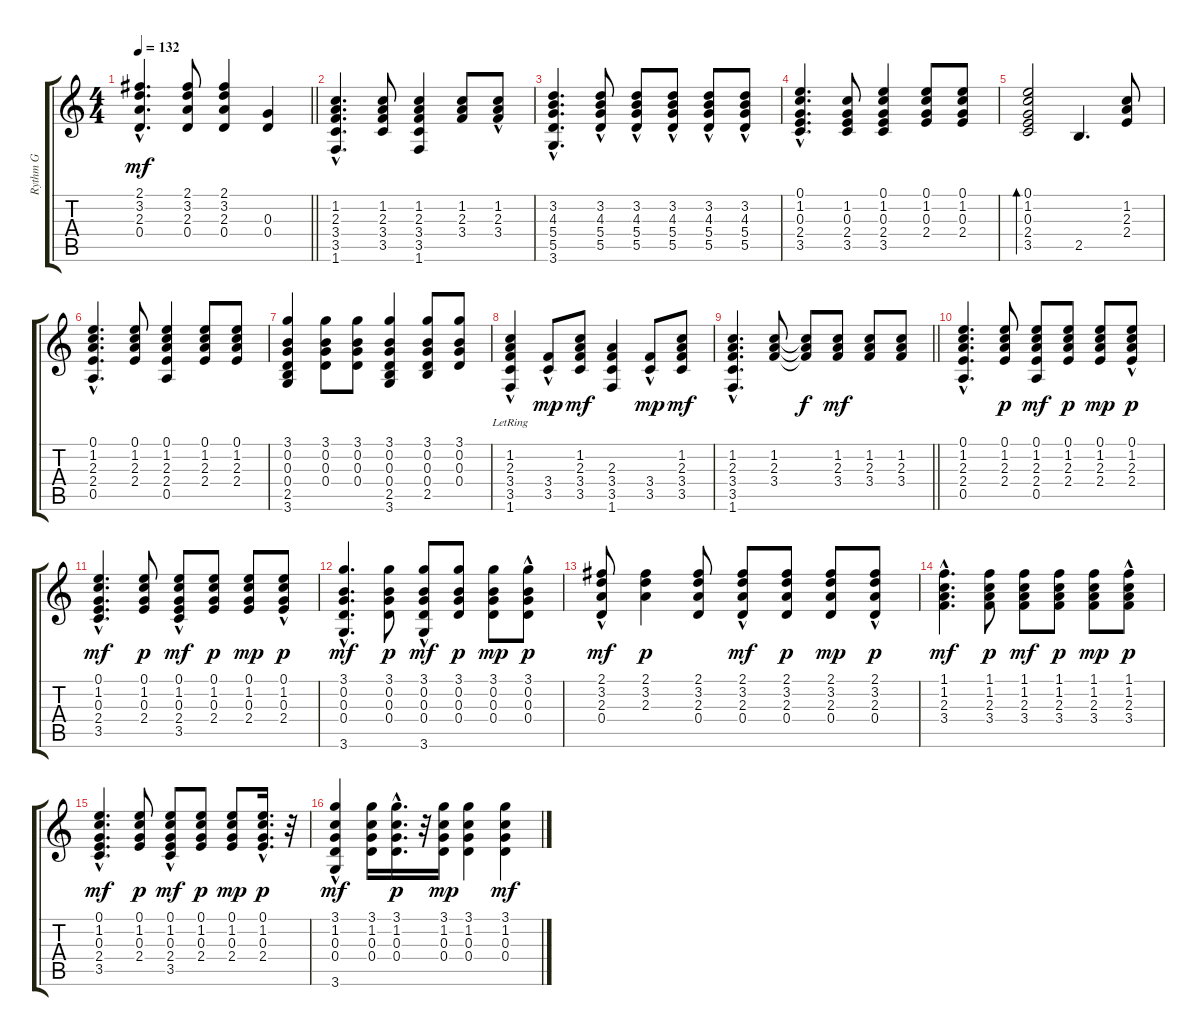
\track ("Rythm G" "Rythm G") {instrument electricguitarclean}
\staff {score tabs}
\tuning (E4 B3 G3 D3 A2 E2) {hide}
\ts (4 4)
\tempo 132
\clef g2
\barLineRight lightlight
\ks c
(2.1{hac} 3.2{hac} 2.3{hac} 0.4{hac}).4{d dy mf} (2.1 3.2 2.3 0.4).8 (2.1 3.2 2.3 0.4).4 (0.3 0.4).4 |
(1.2{hac} 2.3{hac} 3.4{hac} 3.5{hac} 1.6).4{d} (1.2 2.3 3.4 3.5).8 (1.2 2.3 3.4 3.5 1.6).4 (1.2 2.3 3.4).8 (1.2{hac} 2.3{hac} 3.4{hac}).8 |
(3.2{hac} 4.3{hac} 5.4{hac} 5.5{hac} 3.6).4{d} (3.2 4.3 5.4 5.5{hac}).8 (3.2 4.3 5.4 5.5{hac}).8 (3.2 4.3 5.4 5.5{hac}).8 (3.2 4.3 5.4 5.5{hac}).8 (3.2 4.3 5.4 5.5{hac}).8 |
(0.1 1.2{hac} 0.3{hac} 2.4{hac} 3.5{hac}).4{d} (1.2 0.3 2.4 3.5).8 (0.1 1.2 0.3 2.4 3.5).4 (0.1 1.2 0.3 2.4).8 (0.1 1.2 0.3 2.4).8 |
(0.1 1.2 0.3 2.4 3.5).2{bd 240} 2.5.4{d} (1.2 2.3 2.4).8 |
(0.1{hac} 1.2{hac} 2.3{hac} 2.4{hac} 0.5).4{d} (0.1 1.2 2.3 2.4).8 (0.1 1.2 2.3 2.4 0.5).4 (0.1 1.2 2.3 2.4).8 (0.1 1.2 2.3 2.4).8 |
(3.1 0.2 0.3 0.4 2.5 3.6).4 (3.1 0.2 0.3 0.4).8 (3.1 0.2 0.3 0.4).8 (3.1 0.2 0.3 0.4 2.5 3.6).4 (3.1 0.2 0.3 0.4 2.5).8 (3.1 0.2 0.3 0.4).8 |
(1.2{lr} 2.3{lr} 3.4 3.5{hac} 1.6).4 (3.4 3.5{hac}).8{dy mp} (1.2 2.3 3.4 3.5).8{dy mf} (2.3 3.4 3.5 1.6).4 (3.4 3.5{hac}).8{dy mp} (1.2 2.3 3.4 3.5).8{dy mf} |
\barLineRight lightlight
(1.2{hac} 2.3{hac} 3.4{hac} 3.5{hac} 1.6).4{d} (1.2 2.3 3.4).8 (1.2{t} 2.3{t} 3.4{t}).8{dy f} (1.2 2.3 3.4).8{dy mf} (1.2 2.3 3.4).8 (1.2 2.3 3.4).8 |
(0.1{hac} 1.2{hac} 2.3{hac} 2.4{hac} 0.5{hac}).4{d} (0.1 1.2 2.3 2.4).8{dy p} (0.1 1.2 2.3 2.4 0.5).8{dy mf} (0.1 1.2 2.3 2.4).8{dy p} (0.1 1.2 2.3 2.4).8{dy mp} (0.1 1.2 2.3{hac} 2.4).8{dy p} |
(0.1{hac} 1.2{hac} 0.3{hac} 2.4{hac} 3.5).4{d dy mf} (0.1 1.2 0.3 2.4).8{dy p} (0.1{hac} 1.2 0.3 2.4 3.5{hac}).8{dy mf} (0.1 1.2 0.3 2.4).8{dy p} (0.1 1.2 0.3 2.4).8{dy mp} (0.1{hac} 1.2{hac} 0.3 2.4{hac}).8{dy p} |
(3.1{hac} 0.2{hac} 0.3{hac} 0.4{hac} 3.6{hac}).4{d dy mf} (3.1 0.2 0.3 0.4).8{dy p} (3.1{hac} 0.2 0.3 0.4 3.6).8{dy mf} (3.1 0.2 0.3 0.4).8{dy p} (3.1 0.2 0.3 0.4).8{dy mp} (3.1{hac} 0.2 0.3 0.4).8{dy p} |
(2.1 3.2 2.3 0.4{hac}).8{dy mf} (2.1 3.2 2.3).4{dy p} (2.1 3.2 2.3 0.4).8 (2.1{hac} 3.2 2.3 0.4).8{dy mf} (2.1 3.2 2.3 0.4).8{dy p} (2.1 3.2 2.3 0.4).8{dy mp} (2.1{hac} 3.2 2.3{hac} 0.4{hac}).8{dy p} |
(1.1{hac} 1.2{hac} 2.3{hac} 3.4{hac}).4{d dy mf} (1.1 1.2 2.3 3.4).8{dy p} (1.1 1.2 2.3 3.4).8{dy mf} (1.1 1.2 2.3 3.4).8{dy p} (1.1 1.2 2.3 3.4).8{dy mp} (1.1{hac} 1.2 2.3{hac} 3.4{hac}).8{dy p} |
(0.1{hac} 1.2{hac} 0.3{hac} 2.4{hac} 3.5{hac}).4{d dy mf} (0.1 1.2 0.3 2.4).8{dy p} (0.1 1.2 0.3 2.4 3.5{hac}).8{dy mf} (0.1 1.2 0.3 2.4).8{dy p} (0.1 1.2 0.3 2.4).8{dy mp} (0.1{hac} 1.2{hac} 0.3{hac} 2.4{hac}).16{d dy p} r.32 |
(3.1 1.2 0.3 0.4 3.6{hac}).4{dy mf} (3.1 1.2 0.3 0.4).16 (3.1{hac} 1.2{hac} 0.3{hac} 0.4).16{d dy p} r.32 (3.1 1.2 0.3 0.4).16{dy mp} (3.1 1.2 0.3 0.4).4 (3.1 1.2 0.3 0.4).4{dy mf}
